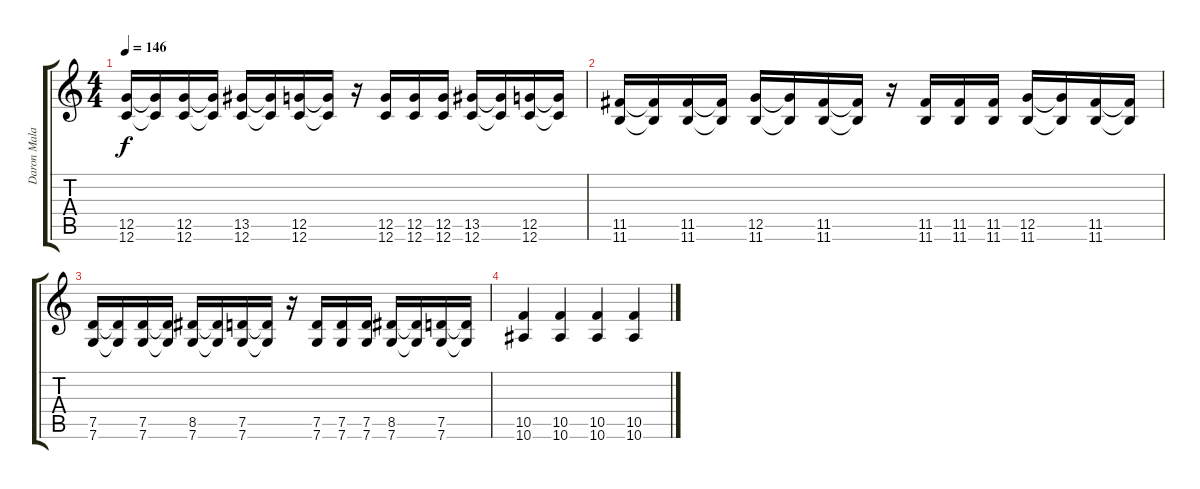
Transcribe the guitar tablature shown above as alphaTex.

\track ("Daron Malakian" "Daron Mala") {instrument distortionguitar}
\staff {score tabs}
\tuning (D4 A3 F3 C3 G2 C2) {hide}
\ts (4 4)
\tempo 146
\clef g2
\ks c
(12.5 12.6).16{dy f} (12.5{t} 12.6{t}).16 (12.5 12.6).16 (12.5{t} 12.6{t}).16 (13.5 12.6).16 (13.5{t} 12.6{t}).16 (12.5 12.6).16 (12.5{t} 12.6{t}).16 r.16 (12.5 12.6).16 (12.5 12.6).16 (12.5 12.6).16 (13.5 12.6).16 (13.5{t} 12.6{t}).16 (12.5 12.6).16 (12.5{t} 12.6{t}).16 |
(11.5 11.6).16 (11.5{t} 11.6{t}).16 (11.5 11.6).16 (11.5{t} 11.6{t}).16 (12.5 11.6).16 (12.5{t} 11.6{t}).16 (11.5 11.6).16 (11.5{t} 11.6{t}).16 r.16 (11.5 11.6).16 (11.5 11.6).16 (11.5 11.6).16 (12.5 11.6).16 (12.5{t} 11.6{t}).16 (11.5 11.6).16 (11.5{t} 11.6{t}).16 |
(7.5 7.6).16 (7.5{t} 7.6{t}).16 (7.5 7.6).16 (7.5{t} 7.6{t}).16 (8.5 7.6).16 (8.5{t} 7.6{t}).16 (7.5 7.6).16 (7.5{t} 7.6{t}).16 r.16 (7.5 7.6).16 (7.5 7.6).16 (7.5 7.6).16 (8.5 7.6).16 (8.5{t} 7.6{t}).16 (7.5 7.6).16 (7.5{t} 7.6{t}).16 |
(10.5 10.6).4 (10.5 10.6).4 (10.5 10.6).4 (10.5 10.6).4
